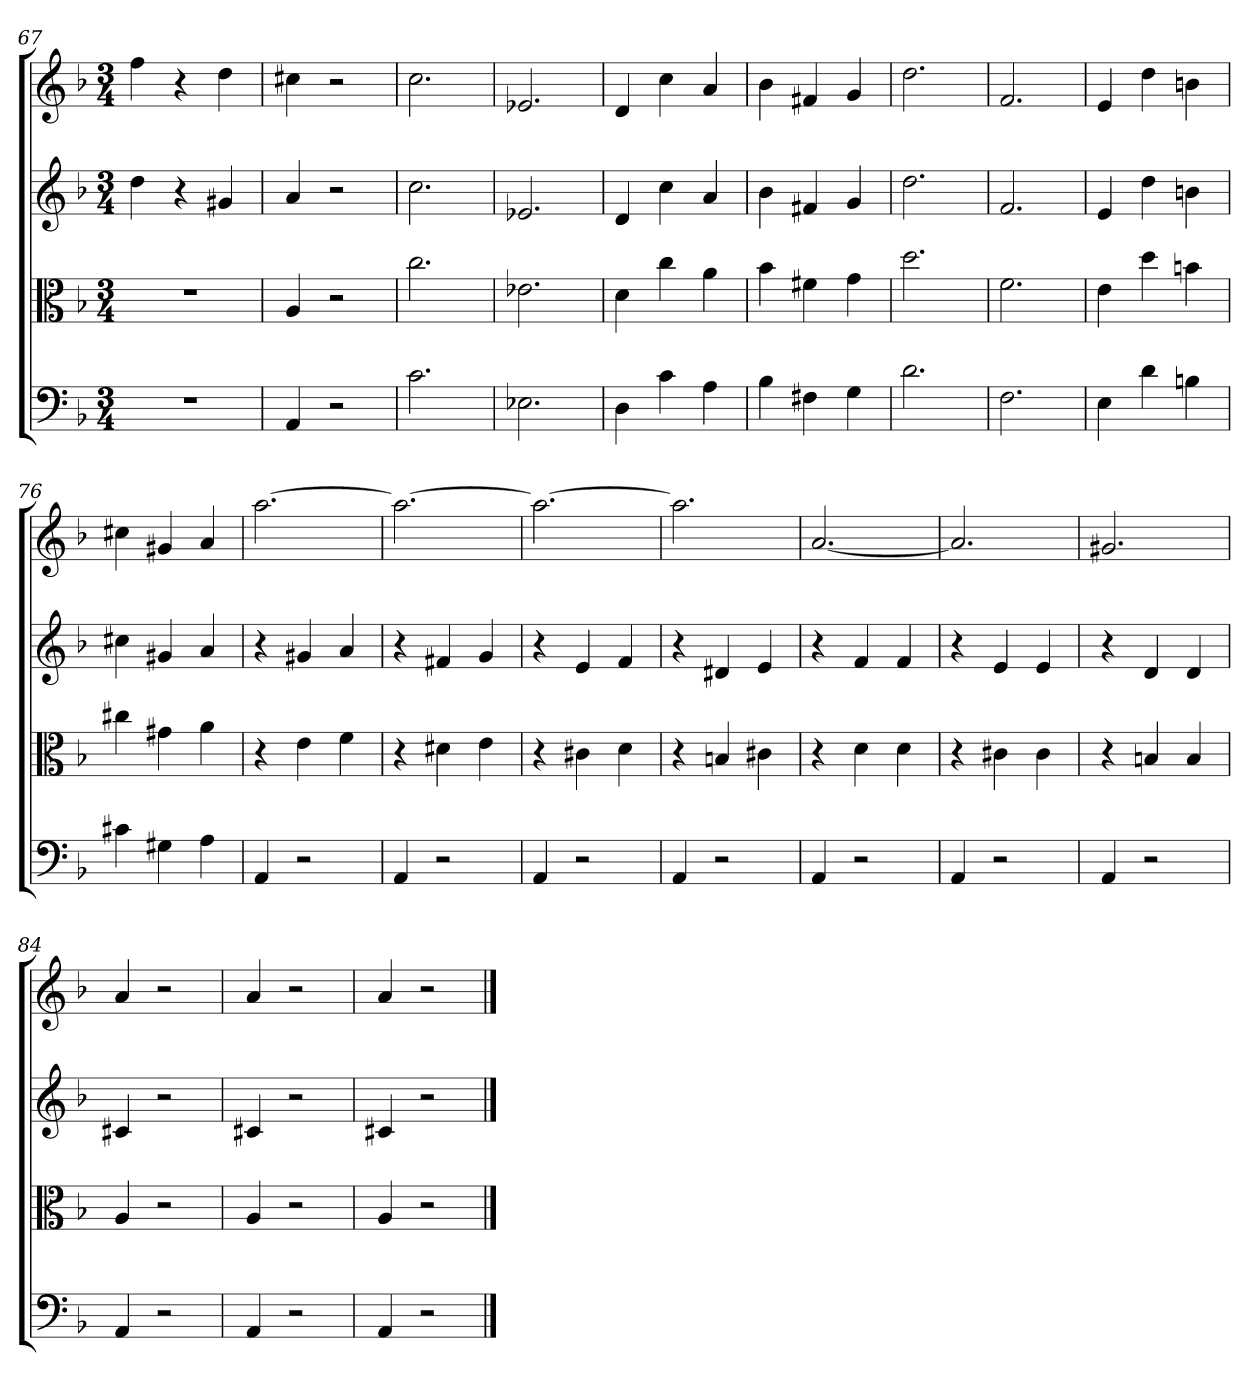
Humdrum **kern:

**kern	**kern	**kern	**kern
*part4	*part3	*part2	*part1
*staff4	*staff3	*staff2	*staff1
*clefF4	*clefC3	*clefG2	*clefG2
*k[b-]	*k[b-]	*k[b-]	*k[b-]
*d:	*d:	*d:	*d:
*M3/4	*M3/4	*M3/4	*M3/4
=67	=67	=67	=67
2.r	2.r	4dd	4ff
.	.	4r	4r
.	.	4g#X	4dd
=68	=68	=68	=68
4AA	4A	4a	4cc#X
2r	2r	2r	2r
=69	=69	=69	=69
2.c	2.cc	2.cc	2.cc
=70	=70	=70	=70
2.E-X	2.e-X	2.e-X	2.e-X
=71	=71	=71	=71
4D	4d	4d	4d
4c	4cc	4cc	4cc
4A	4a	4a	4a
=72	=72	=72	=72
4B-	4b-	4b-	4b-
4F#X	4f#X	4f#X	4f#X
4G	4g	4g	4g
=73	=73	=73	=73
2.d	2.dd	2.dd	2.dd
=74	=74	=74	=74
2.F	2.f	2.f	2.f
=75	=75	=75	=75
4E	4e	4e	4e
4d	4dd	4dd	4dd
4Bn	4bn	4bn	4bn
=76	=76	=76	=76
4c#X	4cc#X	4cc#X	4cc#X
4G#X	4g#X	4g#X	4g#X
4A	4a	4a	4a
=77	=77	=77	=77
4AA	4r	4r	[2.aa
2r	4e	4g#X	.
.	4f	4a	.
=78	=78	=78	=78
4AA	4r	4r	2.aa_
2r	4d#X	4f#X	.
.	4e	4g	.
=79	=79	=79	=79
4AA	4r	4r	2.aa_
2r	4c#X	4e	.
.	4d	4f	.
=80	=80	=80	=80
4AA	4r	4r	2.aa]
2r	4Bn	4d#X	.
.	4c#X	4e	.
=81	=81	=81	=81
4AA	4r	4r	[2.a
2r	4d	4f	.
.	4d	4f	.
=82	=82	=82	=82
4AA	4r	4r	2.a]
2r	4c#X	4e	.
.	4c#	4e	.
=83	=83	=83	=83
4AA	4r	4r	2.g#X
2r	4Bn	4d	.
.	4B	4d	.
=84	=84	=84	=84
4AA	4A	4c#X	4a
2r	2r	2r	2r
=85	=85	=85	=85
4AA	4A	4c#X	4a
2r	2r	2r	2r
=86	=86	=86	=86
4AA	4A	4c#X	4a
2r	2r	2r	2r
==	==	==	==
*-	*-	*-	*-
